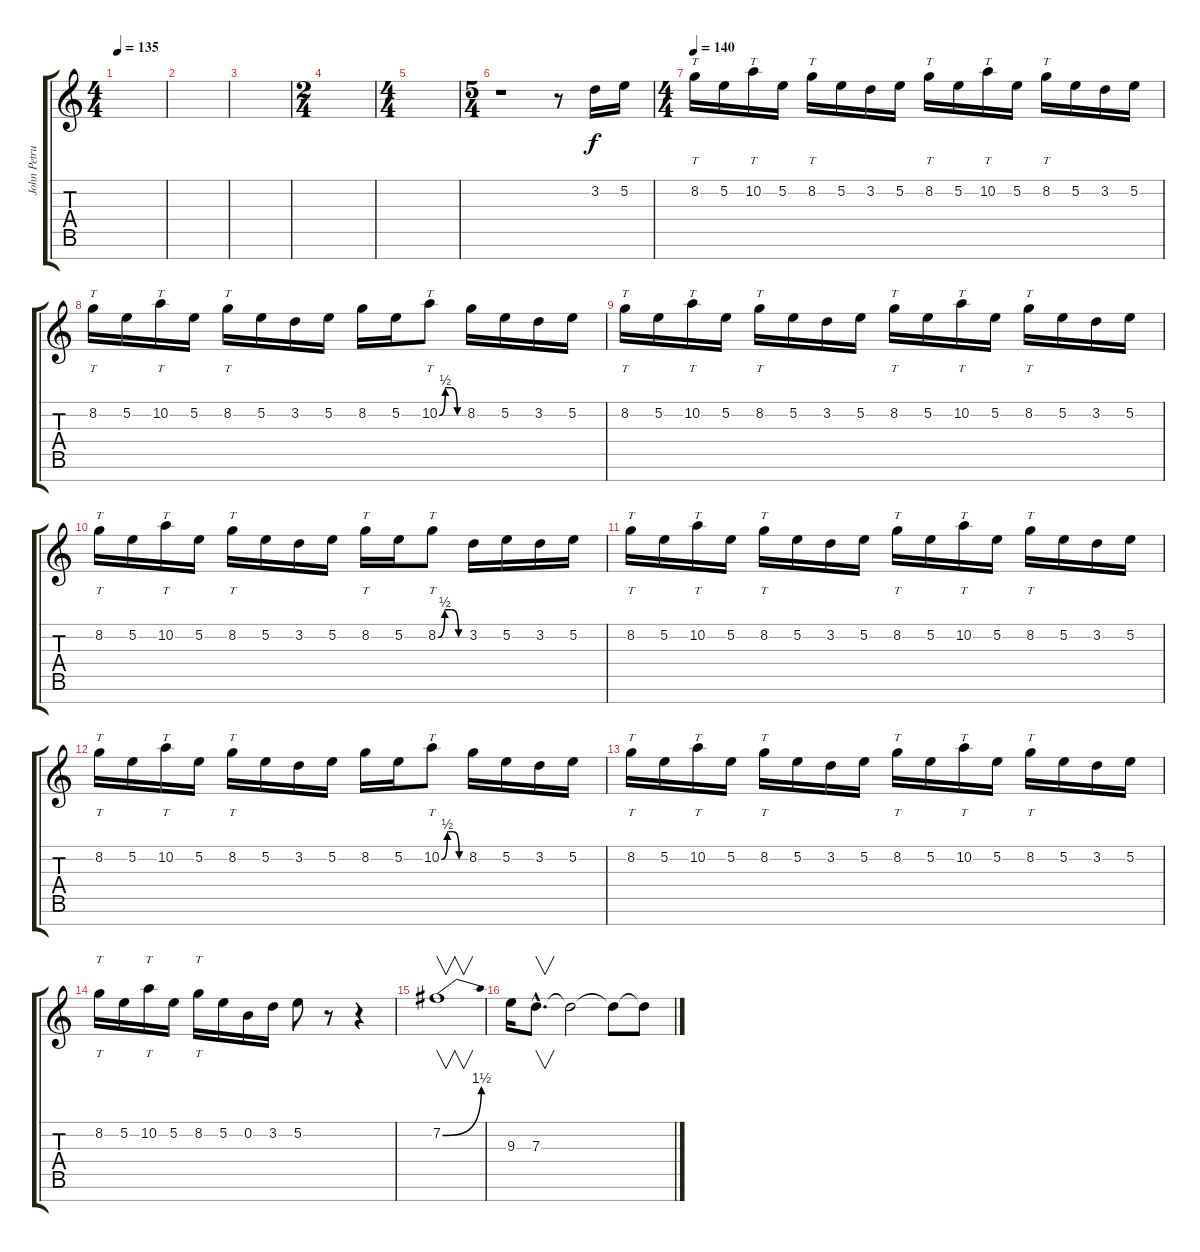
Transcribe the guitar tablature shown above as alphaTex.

\track ("John Petrucci" "John Petru") {instrument distortionguitar}
\staff {score tabs}
\tuning (E4 B3 G3 D3 A2 E2 B1) {hide}
\ts (4 4)
\tempo 135
\clef g2
\ks c
|
|
|
\ts (2 4)
|
\ts (4 4)
|
\ts (5 4)
r.1 r.8 3.2.16 5.2.16 |
\ts (4 4)
\tempo 140
8.2.16{tt} 5.2.16 10.2.16{tt} 5.2.16 8.2.16{tt} 5.2.16 3.2.16 5.2.16 8.2.16{tt} 5.2.16 10.2.16{tt} 5.2.16 8.2.16{tt} 5.2.16 3.2.16 5.2.16 |
8.2.16{tt} 5.2.16 10.2.16{tt} 5.2.16 8.2.16{tt} 5.2.16 3.2.16 5.2.16 8.2.16 5.2.16 10.2{be (custom 0 0 15 2 30 2 45 0 60 0)}.8{tt} 8.2.16 5.2.16 3.2.16 5.2.16 |
8.2.16{tt} 5.2.16 10.2.16{tt} 5.2.16 8.2.16{tt} 5.2.16 3.2.16 5.2.16 8.2.16{tt} 5.2.16 10.2.16{tt} 5.2.16 8.2.16{tt} 5.2.16 3.2.16 5.2.16 |
8.2.16{tt} 5.2.16 10.2.16{tt} 5.2.16 8.2.16{tt} 5.2.16 3.2.16 5.2.16 8.2.16{tt} 5.2.16 8.2{be (custom 0 0 15 2 30 2 45 0 60 0)}.8{tt} 3.2.16 5.2.16 3.2.16 5.2.16 |
8.2.16{tt} 5.2.16 10.2.16{tt} 5.2.16 8.2.16{tt} 5.2.16 3.2.16 5.2.16 8.2.16{tt} 5.2.16 10.2.16{tt} 5.2.16 8.2.16{tt} 5.2.16 3.2.16 5.2.16 |
8.2.16{tt} 5.2.16 10.2.16{tt} 5.2.16 8.2.16{tt} 5.2.16 3.2.16 5.2.16 8.2.16 5.2.16 10.2{be (custom 0 0 15 2 30 2 45 0 60 0)}.8{tt} 8.2.16 5.2.16 3.2.16 5.2.16 |
8.2.16{tt} 5.2.16 10.2.16{tt} 5.2.16 8.2.16{tt} 5.2.16 3.2.16 5.2.16 8.2.16{tt} 5.2.16 10.2.16{tt} 5.2.16 8.2.16{tt} 5.2.16 3.2.16 5.2.16 |
8.2.16{tt} 5.2.16 10.2.16{tt} 5.2.16 8.2.16{tt} 5.2.16 0.2.16 3.2.16 5.2.8 r.8{volume 15} r.4 |
7.2{be (bend 0 0 60 6)}.1{v} |
9.3.16 7.3{hac}.8{v d} 7.3{t}.2 7.3{t}.8 7.3{t}.8
